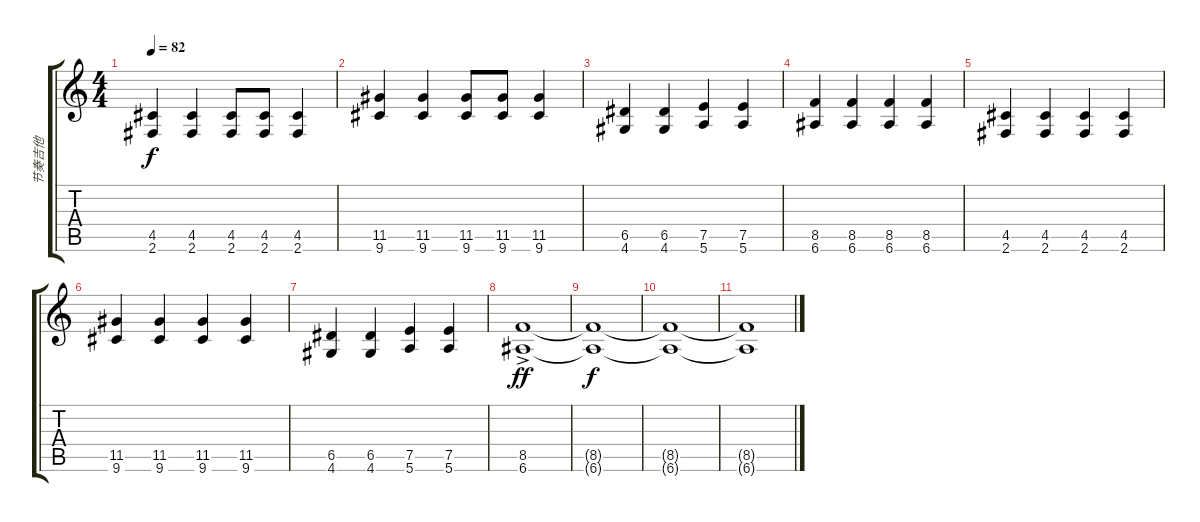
\track ("节奏吉他" "节奏吉他") {instrument distortionguitar}
\staff {score tabs}
\tuning (E4 B3 G3 D3 A2 E2) {hide}
\ts (4 4)
\tempo 82
\clef g2
\ks c
(4.5 2.6).4{dy f} (4.5 2.6).4 (4.5 2.6).8 (4.5 2.6).8 (4.5 2.6).4 |
(11.5 9.6).4 (11.5 9.6).4 (11.5 9.6).8 (11.5 9.6).8 (11.5 9.6).4 |
(6.5 4.6).4 (6.5 4.6).4 (7.5 5.6).4 (7.5 5.6).4 |
(8.5 6.6).4 (8.5 6.6).4 (8.5 6.6).4 (8.5 6.6).4 |
(4.5 2.6).4 (4.5 2.6).4 (4.5 2.6).4 (4.5 2.6).4 |
(11.5 9.6).4 (11.5 9.6).4 (11.5 9.6).4 (11.5 9.6).4 |
(6.5 4.6).4 (6.5 4.6).4 (7.5 5.6).4 (7.5 5.6).4 |
(8.5 6.6{ac}).1{dy ff} |
(8.5{t} 6.6{t}).1{dy f volume 6} |
(8.5{t} 6.6{t}).1 |
(8.5{t} 6.6{t}).1
